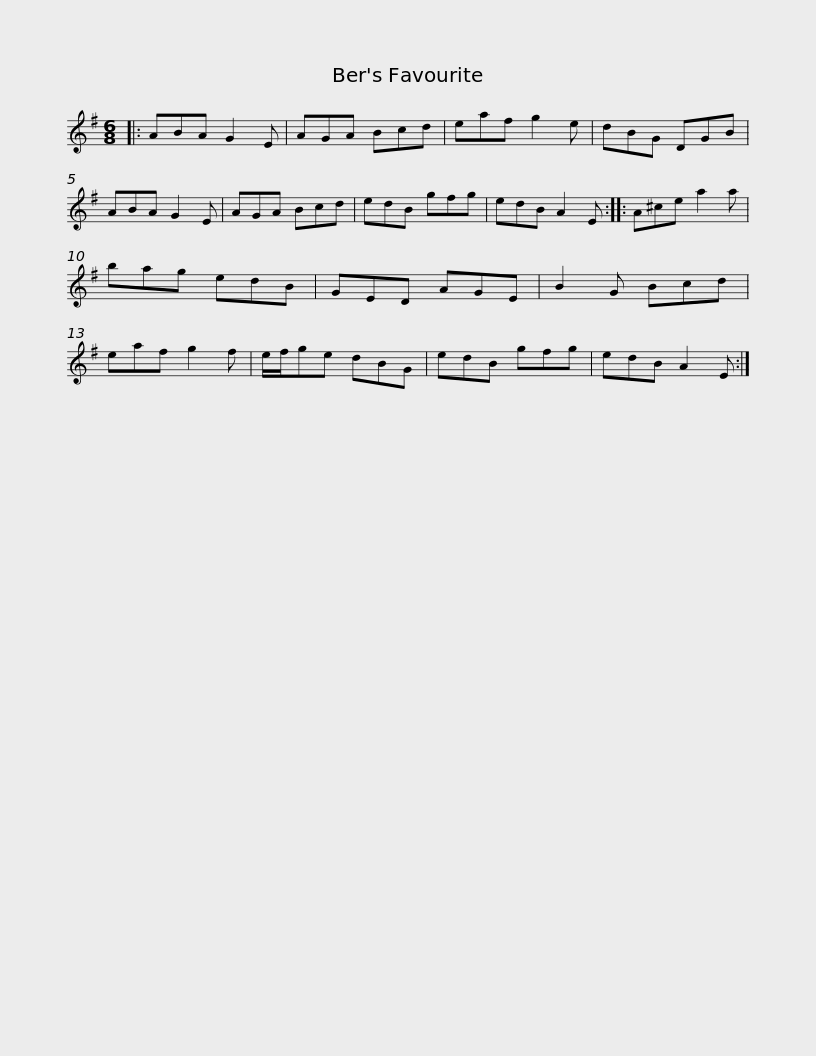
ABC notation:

X:1
L:1/8
M:6/8
I:linebreak $
K:G
V:1 treble
V:1
|: ABA G2 E | AGA Bcd | eaf g2 e | dBG DGB | ABA G2 E | %5
 AGA Bcd | edB gfg |$ edB A2 E :: A^ce a2 a | bag edB | %10
 GED AGE | B2 G Bcd | eaf g2 f | e/f/ge dBG |$ edB gfg | %15
 edB A2 E :| %16
